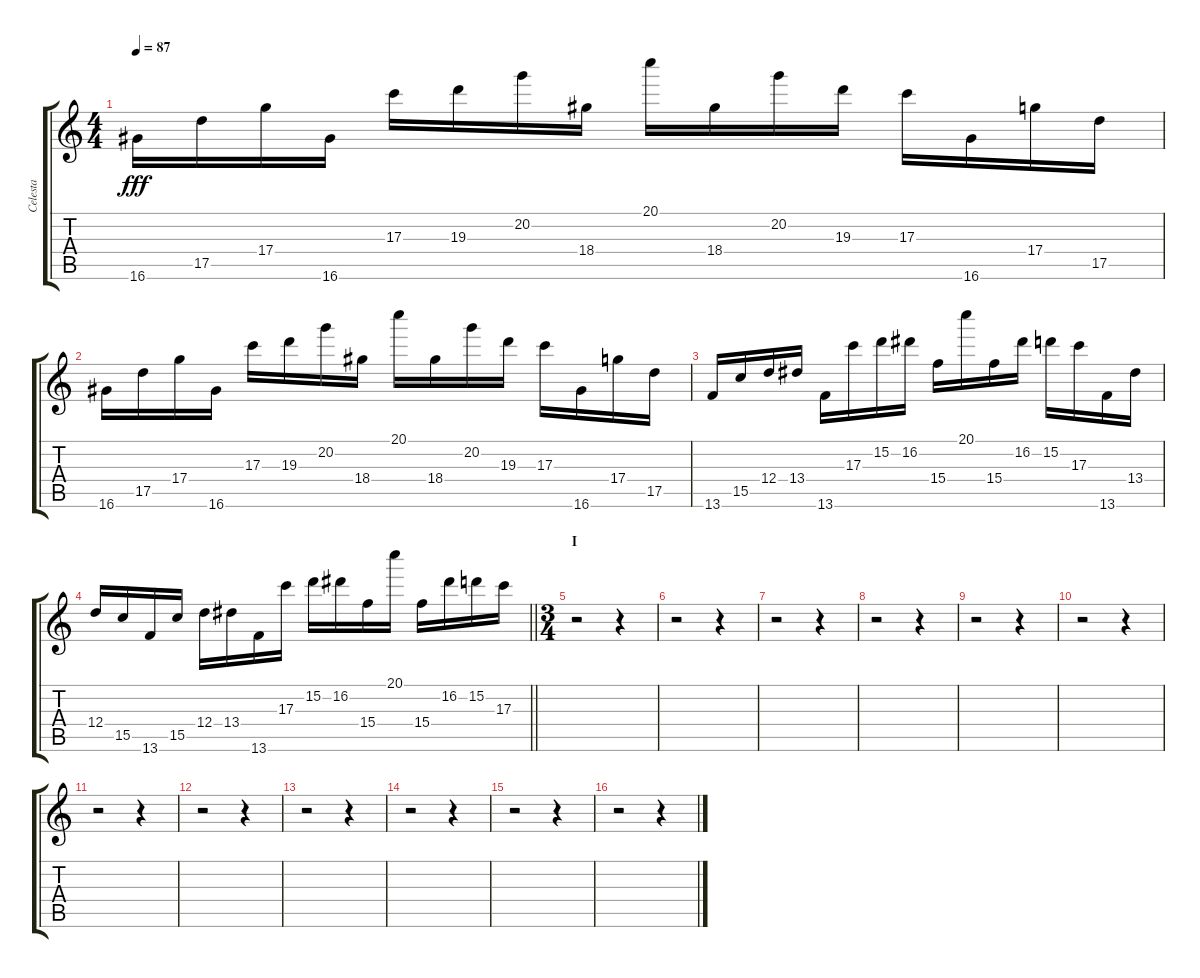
\track ("Celesta" "Celesta") {instrument celesta}
\staff {score tabs}
\tuning (E5 B4 G4 D4 A3 E3) {hide}
\ts (4 4)
\tempo 87
\clef g2
\ks c
16.6.16{dy fff} 17.5.16 17.4.16 16.6.16 17.3.16 19.3.16 20.2.16 18.4.16 20.1.16 18.4.16 20.2.16 19.3.16 17.3.16 16.6.16 17.4.16 17.5.16 |
16.6.16 17.5.16 17.4.16 16.6.16 17.3.16 19.3.16 20.2.16 18.4.16 20.1.16 18.4.16 20.2.16 19.3.16 17.3.16 16.6.16 17.4.16 17.5.16 |
13.6.16 15.5.16 12.4.16 13.4.16 13.6.16 17.3.16 15.2.16 16.2.16 15.4.16 20.1.16 15.4.16 16.2.16 15.2.16 17.3.16 13.6.16 13.4.16 |
\barLineRight lightlight
12.4.16 15.5.16 13.6.16 15.5.16 12.4.16 13.4.16 13.6.16 17.3.16 15.2.16 16.2.16 15.4.16 20.1.16 15.4.16 16.2.16 15.2.16 17.3.16 |
\ts (3 4)
\section ("" "I")
r.2 r.4 |
r.2 r.4 |
r.2 r.4 |
r.2 r.4 |
r.2 r.4 |
r.2 r.4 |
r.2 r.4 |
r.2 r.4 |
r.2 r.4 |
r.2 r.4 |
r.2 r.4 |
r.2 r.4
